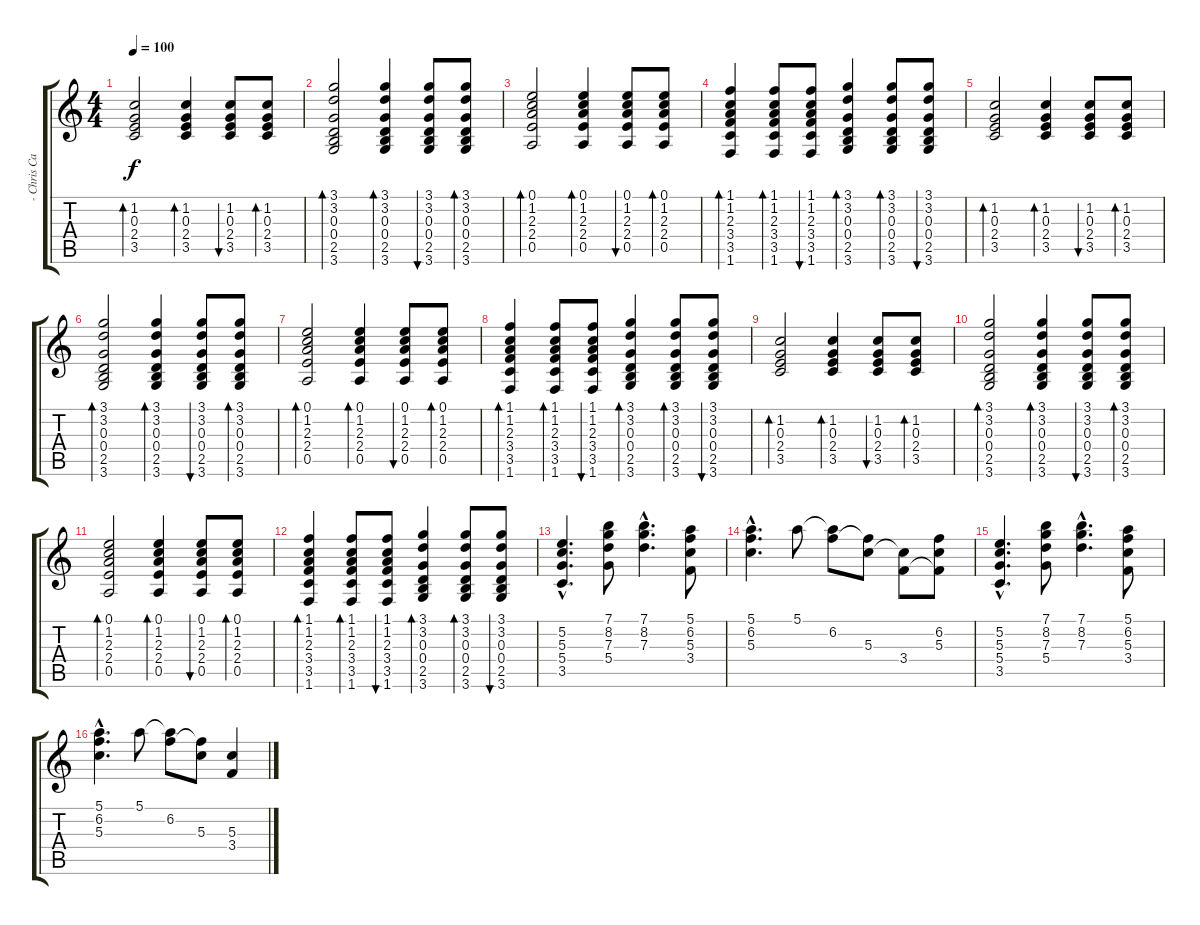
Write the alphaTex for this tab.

\track ("- Chris Caffery (Guitar)" "- Chris Ca") {instrument acousticguitarsteel}
\staff {score tabs}
\tuning (E4 B3 G3 D3 A2 E2) {hide}
\ts (4 4)
\tempo 100
\clef g2
\ks c
(1.2 0.3 2.4 3.5).2{bd 30 dy f} (1.2 0.3 2.4 3.5).4{bd 30} (1.2 0.3 2.4 3.5).8{bu 30} (1.2 0.3 2.4 3.5).8{bd 30} |
(3.1 3.2 0.3 0.4 2.5 3.6).2{bd 30} (3.1 3.2 0.3 0.4 2.5 3.6).4{bd 30} (3.1 3.2 0.3 0.4 2.5 3.6).8{bu 30} (3.1 3.2 0.3 0.4 2.5 3.6).8{bd 30} |
(0.1 1.2 2.3 2.4 0.5).2{bd 30} (0.1 1.2 2.3 2.4 0.5).4{bd 30} (0.1 1.2 2.3 2.4 0.5).8{bu 30} (0.1 1.2 2.3 2.4 0.5).8{bd 30} |
(1.1 1.2 2.3 3.4 3.5 1.6).4{bd 30} (1.1 1.2 2.3 3.4 3.5 1.6).8{bd 30} (1.1 1.2 2.3 3.4 3.5 1.6).8{bu 30} (3.1 3.2 0.3 0.4 2.5 3.6).4{bd 30} (3.1 3.2 0.3 0.4 2.5 3.6).8{bd 30} (3.1 3.2 0.3 0.4 2.5 3.6).8{bu 30} |
(1.2 0.3 2.4 3.5).2{bd 30} (1.2 0.3 2.4 3.5).4{bd 30} (1.2 0.3 2.4 3.5).8{bu 30} (1.2 0.3 2.4 3.5).8{bd 30} |
(3.1 3.2 0.3 0.4 2.5 3.6).2{bd 30} (3.1 3.2 0.3 0.4 2.5 3.6).4{bd 30} (3.1 3.2 0.3 0.4 2.5 3.6).8{bu 30} (3.1 3.2 0.3 0.4 2.5 3.6).8{bd 30} |
(0.1 1.2 2.3 2.4 0.5).2{bd 30} (0.1 1.2 2.3 2.4 0.5).4{bd 30} (0.1 1.2 2.3 2.4 0.5).8{bu 30} (0.1 1.2 2.3 2.4 0.5).8{bd 30} |
(1.1 1.2 2.3 3.4 3.5 1.6).4{bd 30} (1.1 1.2 2.3 3.4 3.5 1.6).8{bd 30} (1.1 1.2 2.3 3.4 3.5 1.6).8{bu 30} (3.1 3.2 0.3 0.4 2.5 3.6).4{bd 30} (3.1 3.2 0.3 0.4 2.5 3.6).8{bd 30} (3.1 3.2 0.3 0.4 2.5 3.6).8{bu 30} |
(1.2 0.3 2.4 3.5).2{bd 30} (1.2 0.3 2.4 3.5).4{bd 30} (1.2 0.3 2.4 3.5).8{bu 30} (1.2 0.3 2.4 3.5).8{bd 30} |
(3.1 3.2 0.3 0.4 2.5 3.6).2{bd 30} (3.1 3.2 0.3 0.4 2.5 3.6).4{bd 30} (3.1 3.2 0.3 0.4 2.5 3.6).8{bu 30} (3.1 3.2 0.3 0.4 2.5 3.6).8{bd 30} |
(0.1 1.2 2.3 2.4 0.5).2{bd 30} (0.1 1.2 2.3 2.4 0.5).4{bd 30} (0.1 1.2 2.3 2.4 0.5).8{bu 30} (0.1 1.2 2.3 2.4 0.5).8{bd 30} |
(1.1 1.2 2.3 3.4 3.5 1.6).4{bd 30} (1.1 1.2 2.3 3.4 3.5 1.6).8{bd 30} (1.1 1.2 2.3 3.4 3.5 1.6).8{bu 30} (3.1 3.2 0.3 0.4 2.5 3.6).4{bd 30} (3.1 3.2 0.3 0.4 2.5 3.6).8{bd 30} (3.1 3.2 0.3 0.4 2.5 3.6).8{bu 30} |
(5.2{hac} 5.3{hac} 5.4{hac} 3.5{hac}).4{d} (7.1 8.2 7.3 5.4).8 (7.1{hac} 8.2{hac} 7.3{hac}).4{d} (5.1 6.2 5.3 3.4).8 |
(5.1{hac} 6.2{hac} 5.3{hac}).4{d} 5.1.8 (5.1{t} 6.2).8 (6.2{t} 5.3).8 (5.3{t} 3.4).8 (6.2 5.3 3.4{t}).8 |
(5.2{hac} 5.3{hac} 5.4{hac} 3.5{hac}).4{d} (7.1 8.2 7.3 5.4).8 (7.1{hac} 8.2{hac} 7.3{hac}).4{d} (5.1 6.2 5.3 3.4).8 |
(5.1{hac} 6.2{hac} 5.3{hac}).4{d} 5.1.8 (5.1{t} 6.2).8 (6.2{t} 5.3).8 (5.3 3.4).4
